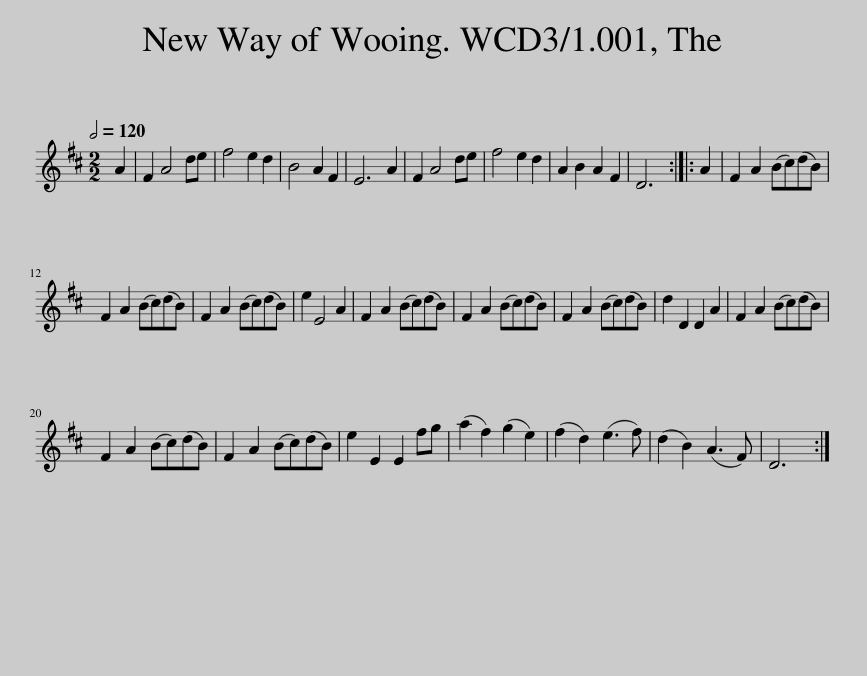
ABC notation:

X:1
L:1/8
Q:1/2=120
M:2/2
I:linebreak $
K:D
V:1 treble
V:1
 A2 | F2 A4 de | f4 e2 d2 | B4 A2 F2 | E6 A2 | %5
 F2 A4 de | f4 e2 d2 | A2 B2 A2 F2 | D6 :: A2 | %10
 F2 A2 (Bc)(dB) |$ F2 A2 (Bc)(dB) | F2 A2 (Bc)(dB) | e2 E4 A2 | F2 A2 (Bc)(dB) | %15
 F2 A2 (Bc)(dB) | F2 A2 (Bc)(dB) | d2 D2 D2 A2 | F2 A2 (Bc)(dB) |$ F2 A2 (Bc)(dB) | %20
 F2 A2 (Bc)(dB) | e2 E2 E2 fg | (a2 f2) (g2 e2) | (f2 d2) (e3 f) | (d2 B2) (A3 F) | %25
 D6 :| %26
